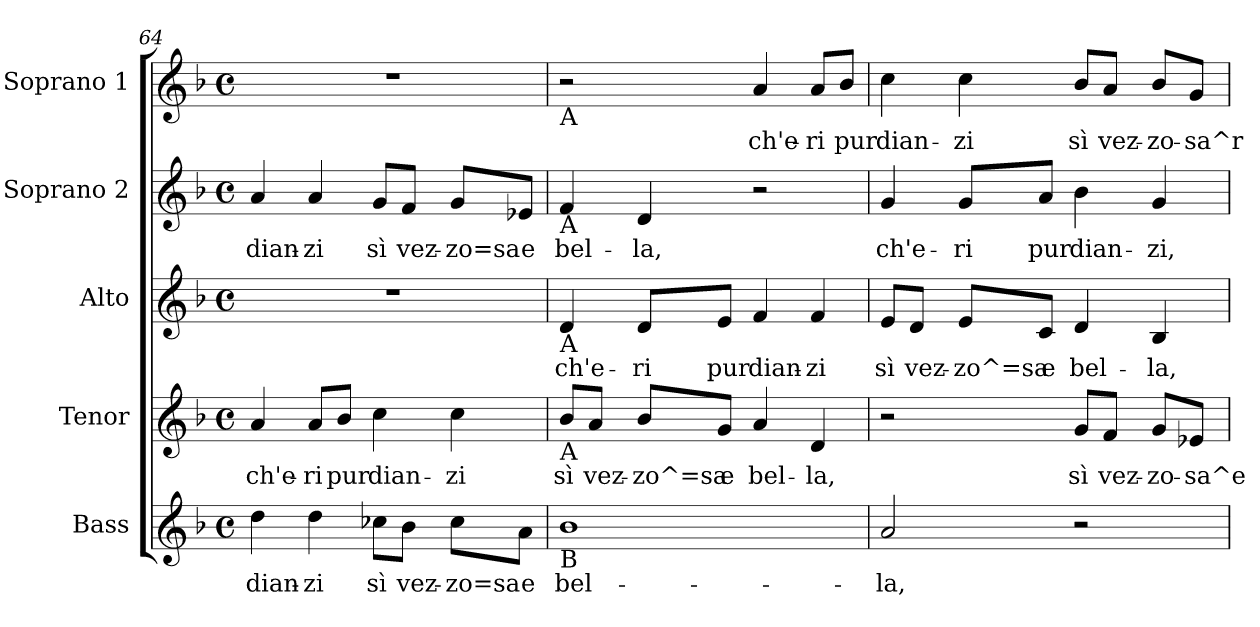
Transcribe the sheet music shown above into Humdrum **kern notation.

**kern	**text	**kern	**text	**kern	**text	**kern	**text	**kern	**text
*part5	*part5	*part4	*part4	*part3	*part3	*part2	*part2	*part1	*part1
*staff5	*staff5	*staff4	*staff4	*staff3	*staff3	*staff2	*staff2	*staff1	*staff1
*I"Bass	*	*I"Tenor	*	*I"Alto	*	*I"Soprano 2	*	*I"Soprano 1	*
*k[b-]	*	*k[b-]	*	*k[b-]	*	*k[b-]	*	*k[b-]	*
*F:	*	*F:	*	*F:	*	*F:	*	*F:	*
*M4/4	*	*M4/4	*	*M4/4	*	*M4/4	*	*M4/4	*
*met(c)	*	*met(c)	*	*met(c)	*	*met(c)	*	*met(c)	*
=64	=64	=64	=64	=64	=64	=64	=64	=64	=64
!	!LO:LY:b:cj	!	!LO:LY:b:cj	!	!	!	!LO:LY:b:cj	!	!
4dd\	dian-	4a/	ch'e-	1r	.	4a/	dian-	1r	.
!	!LO:LY:b:cj	!	!LO:LY:b:cj	!	!	!	!LO:LY:b:cj	!	!
4dd\	-zi	8a/L	-ri	.	.	4a/	-zi	.	.
!	!	!	!LO:LY:b:cj	!	!	!	!	!	!
.	.	8b-/J	pur	.	.	.	.	.	.
!	!LO:LY:b:cj	!	!LO:LY:b:cj	!	!	!	!LO:LY:b:cj	!	!
8cc-X\L	sì	4cc\	dian-	.	.	8g/L	sì	.	.
!	!LO:LY:b:cj	!	!	!	!	!	!LO:LY:b:cj	!	!
8b-\J	vez-	.	.	.	.	8f/J	vez-	.	.
!	!LO:LY:b:cj	!	!LO:LY:b:cj	!	!	!	!LO:LY:b:cj	!	!
8cc-\L	-zo=sa	4cc\	-zi	.	.	8g/L	-zo=sa	.	.
!	!LO:LY:b:cj	!	!	!	!	!	!LO:LY:b:cj	!	!
8a\J	e	.	.	.	.	8e-X/J	e	.	.
!!LO:LB:g=z
=65	=65	=65	=65	=65	=65	=65	=65	=65	=65
!	!	!	!	!	!	!	!	!LO:TX:b:t=A	!
!	!	!	!	!	!	!LO:TX:b:t=A	!	!	!
!	!	!	!	!LO:TX:b:t=A	!	!	!	!	!
!	!	!LO:TX:b:t=A	!	!	!	!	!	!	!
!LO:TX:b:t=B	!	!	!	!	!	!	!	!	!
!	!LO:LY:b:cj	!	!LO:LY:b:cj	!	!LO:LY:b:cj	!	!LO:LY:b:cj	!	!
1b-	bel-	8b-/L	sì	4d/	ch'e-	4f/	bel-	2r	.
!	!	!	!LO:LY:b:cj	!	!	!	!	!	!
.	.	8a/J	vez-	.	.	.	.	.	.
!	!	!	!LO:LY:b:cj	!	!LO:LY:b:cj	!	!LO:LY:b:cj	!	!
.	.	8b-/L	-zo^=sa	8d/L	-ri	4d/	-la,	.	.
!	!	!	!LO:LY:b:cj	!	!LO:LY:b:cj	!	!	!	!
.	.	8g/J	e	8e/J	pur	.	.	.	.
!	!	!	!LO:LY:b:cj	!	!LO:LY:b:cj	!	!	!	!LO:LY:b:cj
.	.	4a/	bel-	4f/	dian-	2r	.	4a/	ch'e-
!	!	!	!LO:LY:b:cj	!	!LO:LY:b:cj	!	!	!	!LO:LY:b:cj
.	.	4d/	-la,	4f/	-zi	.	.	8a/L	-ri
!	!	!	!	!	!	!	!	!	!LO:LY:b:cj
.	.	.	.	.	.	.	.	8b-/J	pur
=66	=66	=66	=66	=66	=66	=66	=66	=66	=66
!	!LO:LY:b:cj	!	!	!	!LO:LY:b:cj	!	!LO:LY:b:cj	!	!LO:LY:b:cj
2a/	-la,	2r	.	8e/L	sì	4g/	ch'e-	4cc\	dian-
!	!	!	!	!	!LO:LY:b:cj	!	!	!	!
.	.	.	.	8d/J	vez-	.	.	.	.
!	!	!	!	!	!LO:LY:b:cj	!	!LO:LY:b:cj	!	!LO:LY:b:cj
.	.	.	.	8e/L	-zo^=sa	8g/L	-ri	4cc\	-zi
!	!	!	!	!	!LO:LY:b:cj	!	!LO:LY:b:cj	!	!
.	.	.	.	8c/J	e	8a/J	pur	.	.
!	!	!	!LO:LY:b:cj	!	!LO:LY:b:cj	!	!LO:LY:b:cj	!	!LO:LY:b:cj
2r	.	8g/L	sì	4d/	bel-	4b-\	dian-	8b-/L	sì
!	!	!	!LO:LY:b:cj	!	!	!	!	!	!LO:LY:b:cj
.	.	8f/J	vez-	.	.	.	.	8a/J	vez-
!	!	!	!LO:LY:b:cj	!	!LO:LY:b:cj	!	!LO:LY:b:cj	!	!LO:LY:b:cj
.	.	8g/L	-zo-	4B-/	-la,	4g/	-zi,	8b-/L	-zo-
!	!	!	!LO:LY:b:cj	!	!	!	!	!	!LO:LY:b:cj
.	.	8e-X/J	-sa^e	.	.	.	.	8g/J	-sa^r
=	=	=	=	=	=	=	=	=	=
*-	*-	*-	*-	*-	*-	*-	*-	*-	*-
